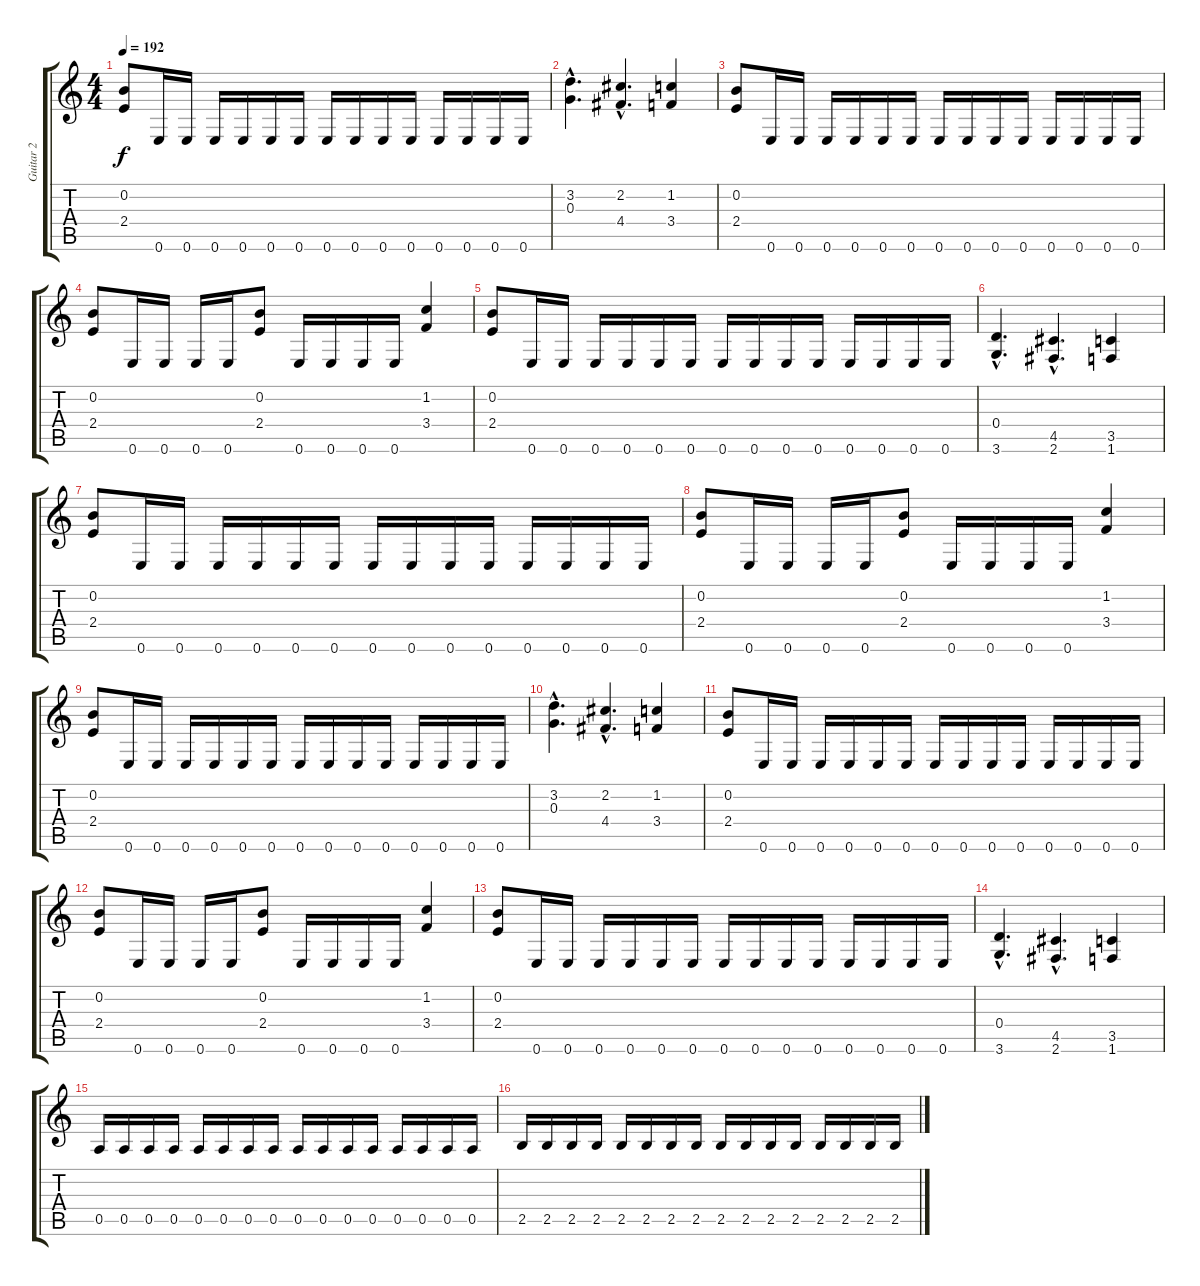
\track ("Guitar 2 " "Guitar 2 ") {instrument distortionguitar}
\staff {score tabs}
\tuning (E4 B3 G3 D3 A2 E2) {hide}
\ts (4 4)
\tempo 192
\clef g2
\ks c
(0.2 2.4).8{dy f} 0.6.16 0.6.16 0.6.16 0.6.16 0.6.16 0.6.16 0.6.16 0.6.16 0.6.16 0.6.16 0.6.16 0.6.16 0.6.16 0.6.16 |
(3.2{hac} 0.3{hac}).4{d} (2.2{hac} 4.4{hac}).4{d} (1.2 3.4).4 |
(0.2 2.4).8 0.6.16 0.6.16 0.6.16 0.6.16 0.6.16 0.6.16 0.6.16 0.6.16 0.6.16 0.6.16 0.6.16 0.6.16 0.6.16 0.6.16 |
(0.2 2.4).8 0.6.16 0.6.16 0.6.16 0.6.16 (0.2 2.4).8 0.6.16 0.6.16 0.6.16 0.6.16 (1.2 3.4).4 |
(0.2 2.4).8 0.6.16 0.6.16 0.6.16 0.6.16 0.6.16 0.6.16 0.6.16 0.6.16 0.6.16 0.6.16 0.6.16 0.6.16 0.6.16 0.6.16 |
(0.4{hac} 3.6{hac}).4{d} (4.5{hac} 2.6{hac}).4{d} (3.5 1.6).4 |
(0.2 2.4).8 0.6.16 0.6.16 0.6.16 0.6.16 0.6.16 0.6.16 0.6.16 0.6.16 0.6.16 0.6.16 0.6.16 0.6.16 0.6.16 0.6.16 |
(0.2 2.4).8 0.6.16 0.6.16 0.6.16 0.6.16 (0.2 2.4).8 0.6.16 0.6.16 0.6.16 0.6.16 (1.2 3.4).4 |
(0.2 2.4).8 0.6.16 0.6.16 0.6.16 0.6.16 0.6.16 0.6.16 0.6.16 0.6.16 0.6.16 0.6.16 0.6.16 0.6.16 0.6.16 0.6.16 |
(3.2{hac} 0.3{hac}).4{d} (2.2{hac} 4.4{hac}).4{d} (1.2 3.4).4 |
(0.2 2.4).8 0.6.16 0.6.16 0.6.16 0.6.16 0.6.16 0.6.16 0.6.16 0.6.16 0.6.16 0.6.16 0.6.16 0.6.16 0.6.16 0.6.16 |
(0.2 2.4).8 0.6.16 0.6.16 0.6.16 0.6.16 (0.2 2.4).8 0.6.16 0.6.16 0.6.16 0.6.16 (1.2 3.4).4 |
(0.2 2.4).8 0.6.16 0.6.16 0.6.16 0.6.16 0.6.16 0.6.16 0.6.16 0.6.16 0.6.16 0.6.16 0.6.16 0.6.16 0.6.16 0.6.16 |
(0.4{hac} 3.6{hac}).4{d} (4.5{hac} 2.6{hac}).4{d} (3.5 1.6).4 |
0.5.16 0.5.16 0.5.16 0.5.16 0.5.16 0.5.16 0.5.16 0.5.16 0.5.16 0.5.16 0.5.16 0.5.16 0.5.16 0.5.16 0.5.16 0.5.16 |
2.5.16 2.5.16 2.5.16 2.5.16 2.5.16 2.5.16 2.5.16 2.5.16 2.5.16 2.5.16 2.5.16 2.5.16 2.5.16 2.5.16 2.5.16 2.5.16
